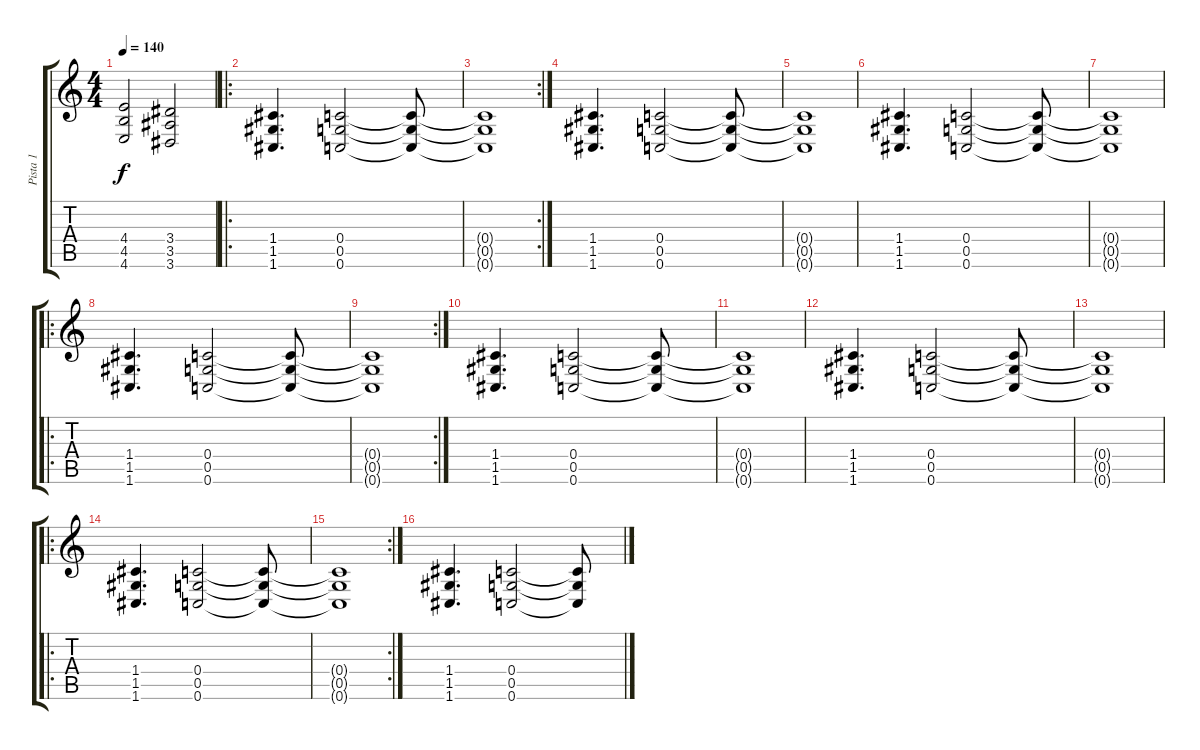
\track ("Pista 1" "Pista 1") {instrument distortionguitar}
\staff {score tabs}
\tuning (D4 A3 F3 C3 G2 C2) {hide}
\ts (4 4)
\tempo 140
\clef g2
\ks c
(4.4 4.5 4.6).2{dy f} (3.4 3.5 3.6).2 |
\ro
(1.4 1.5 1.6).4{d} (0.4 0.5 0.6).2 (0.4{t} 0.5{t} 0.6{t}).8 |
\rc 2
(0.4{t} 0.5{t} 0.6{t}).1 |
(1.4 1.5 1.6).4{d} (0.4 0.5 0.6).2 (0.4{t} 0.5{t} 0.6{t}).8 |
(0.4{t} 0.5{t} 0.6{t}).1 |
(1.4 1.5 1.6).4{d} (0.4 0.5 0.6).2 (0.4{t} 0.5{t} 0.6{t}).8 |
(0.4{t} 0.5{t} 0.6{t}).1 |
\ro
(1.4 1.5 1.6).4{d} (0.4 0.5 0.6).2 (0.4{t} 0.5{t} 0.6{t}).8 |
\rc 2
(0.4{t} 0.5{t} 0.6{t}).1 |
(1.4 1.5 1.6).4{d} (0.4 0.5 0.6).2 (0.4{t} 0.5{t} 0.6{t}).8 |
(0.4{t} 0.5{t} 0.6{t}).1 |
(1.4 1.5 1.6).4{d} (0.4 0.5 0.6).2 (0.4{t} 0.5{t} 0.6{t}).8 |
(0.4{t} 0.5{t} 0.6{t}).1 |
\ro
(1.4 1.5 1.6).4{d} (0.4 0.5 0.6).2 (0.4{t} 0.5{t} 0.6{t}).8 |
\rc 2
(0.4{t} 0.5{t} 0.6{t}).1 |
(1.4 1.5 1.6).4{d} (0.4 0.5 0.6).2 (0.4{t} 0.5{t} 0.6{t}).8
